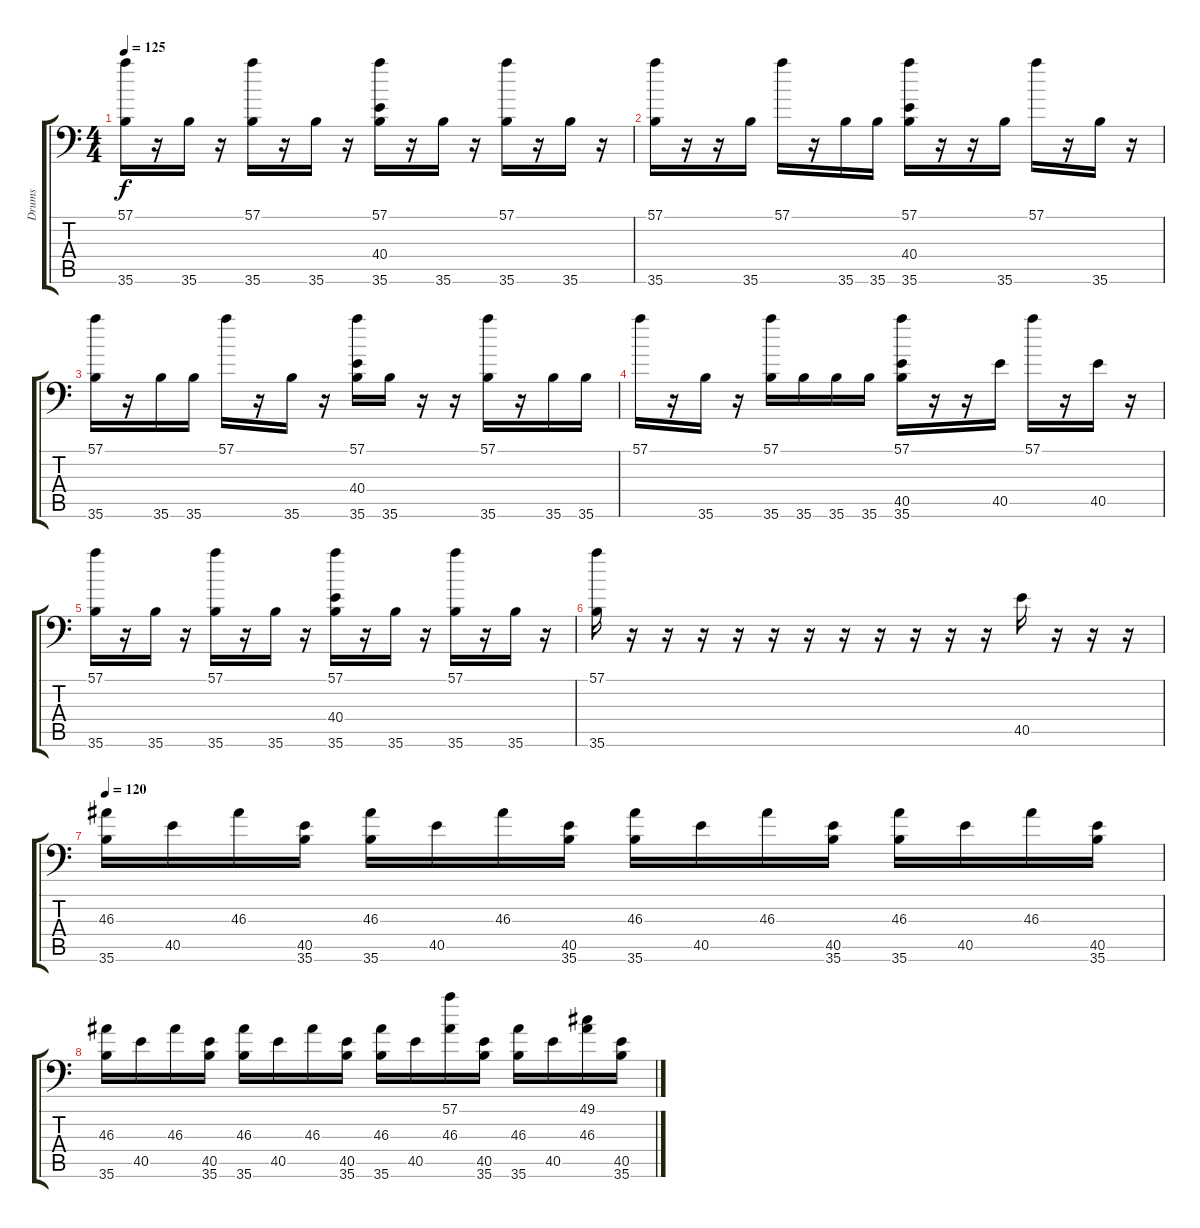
\track ("Drums" "Drums") {instrument acousticgrandpiano}
\staff {score tabs}
\tuning (C-1 C-1 C-1 C-1 C-1 C-1) {hide}
\ts (4 4)
\tempo 125
\clef f4
\ks c
(57.1 35.6).16{dy f} r.16 35.6.16 r.16 (57.1 35.6).16 r.16 35.6.16 r.16 (57.1 40.4 35.6).16 r.16 35.6.16 r.16 (57.1 35.6).16 r.16 35.6.16 r.16 |
(57.1 35.6).16 r.16 r.16 35.6.16 57.1.16 r.16 35.6.16 35.6.16 (57.1 40.4 35.6).16 r.16 r.16 35.6.16 57.1.16 r.16 35.6.16 r.16 |
(57.1 35.6).16 r.16 35.6.16 35.6.16 57.1.16 r.16 35.6.16 r.16 (57.1 40.4 35.6).16 35.6.16 r.16 r.16 (57.1 35.6).16 r.16 35.6.16 35.6.16 |
57.1.16 r.16 35.6.16 r.16 (57.1 35.6).16 35.6.16 35.6.16 35.6.16 (57.1 40.5 35.6).16 r.16 r.16 40.5.16 57.1.16 r.16 40.5.16 r.16 |
(57.1 35.6).16 r.16 35.6.16 r.16 (57.1 35.6).16 r.16 35.6.16 r.16 (57.1 40.4 35.6).16 r.16 35.6.16 r.16 (57.1 35.6).16 r.16 35.6.16 r.16 |
(57.1 35.6).16 r.16 r.16 r.16 r.16 r.16 r.16 r.16 r.16 r.16 r.16 r.16 40.5.16 r.16 r.16 r.16 |
\tempo 120
(46.3 35.6).16 40.5.16 46.3.16 (40.5 35.6).16 (46.3 35.6).16 40.5.16 46.3.16 (40.5 35.6).16 (46.3 35.6).16 40.5.16 46.3.16 (40.5 35.6).16 (46.3 35.6).16 40.5.16 46.3.16 (40.5 35.6).16 |
(46.3 35.6).16 40.5.16 46.3.16 (40.5 35.6).16 (46.3 35.6).16 40.5.16 46.3.16 (40.5 35.6).16 (46.3 35.6).16 40.5.16 (57.1 46.3).16 (40.5 35.6).16 (46.3 35.6).16 40.5.16 (49.1 46.3).16 (40.5 35.6).16
